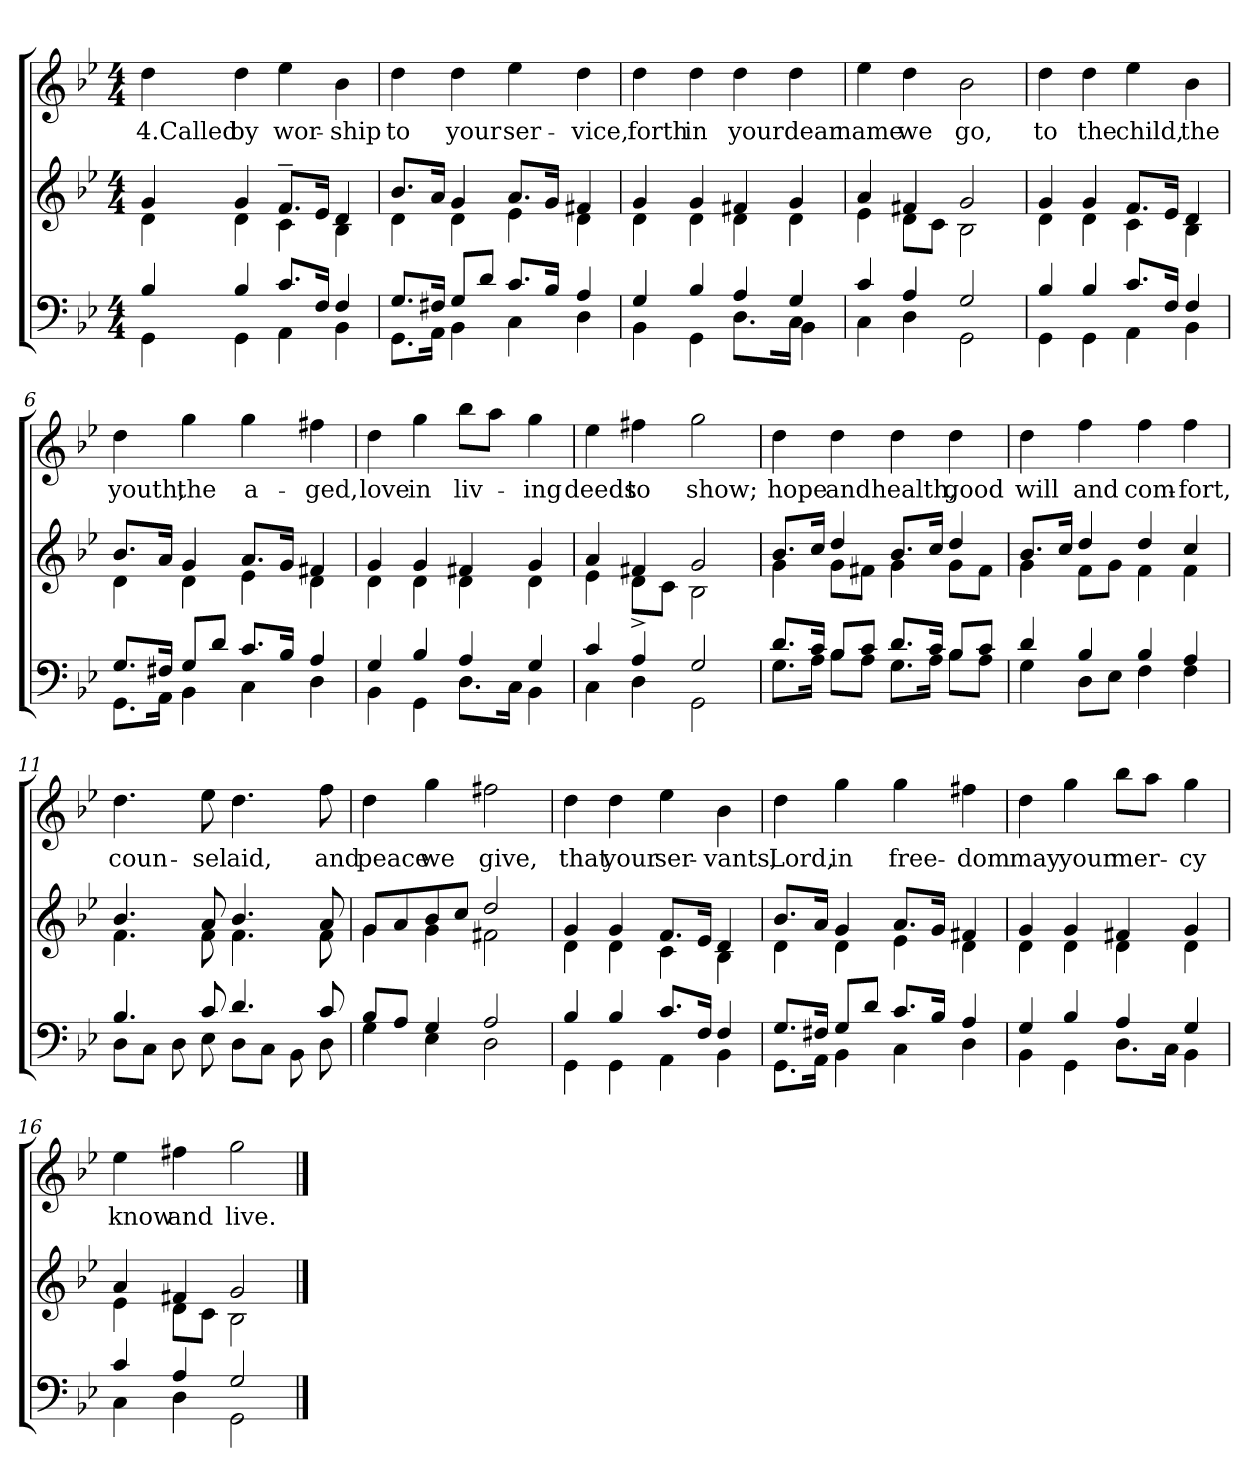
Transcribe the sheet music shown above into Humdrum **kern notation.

**kern	**kern	**kern	**text
*part2	*part2	*part1	*part1
*staff3	*staff2	*staff1	*staff1
*clefF4	*clefG2	*clefG2	*
*k[b-e-]	*k[b-e-]	*k[b-e-]	*
*B-:	*B-:	*B-:	*
*M4/4	*M4/4	*M4/4	*
=1	=1	=1	=1
*^	*^	*	*
!	!	!	!	!	!LO:LY:b
4B-/	4GG\	4g/	4d\	4dd\	4.Called
!	!	!	!	!	!LO:LY:b
4B-/	4GG\	4g/	4d\	4dd\	by
!	!	!	!	!	!LO:LY:b
8.c/L	4AA\	8.f~>/L	4c\	4ee-\	wor-
16F/Jk	.	16e-/Jk	.	.	.
!	!	!	!	!	!LO:LY:b
4F/	4BB-\	4d/	4B-\	4b-\	-ship
=2	=2	=2	=2	=2	=2
!	!	!	!	!	!LO:LY:b
8.G/L	8.GG\L	8.b-/L	4d\	4dd\	to
16F#X/Jk	16AA\Jk	16a/Jk	.	.	.
!	!	!	!	!	!LO:LY:b
8G/L	4BB-\	4g/	4d\	4dd\	your
8d/J	.	.	.	.	.
!	!	!	!	!	!LO:LY:b
8.c/L	4C\	8.a/L	4e-\	4ee-\	ser-
16B-/Jk	.	16g/Jk	.	.	.
!	!	!	!	!	!LO:LY:b
4A/	4D\	4f#X/	4d\	4dd\	-vice,
=3	=3	=3	=3	=3	=3
*	*^	*	*	*	*
!	!	!	!	!	!	!LO:LY:b
4G/	4BB-\	2.ryy	4g/	4d\	4dd\	forth
!	!	!	!	!	!	!LO:LY:b
4B-/	4GG\	.	4g/	4d\	4dd\	in
!	!	!	!	!	!	!LO:LY:b
4A/	8.D\L	.	4f#X/	4d\	4dd\	your
.	16ryy	.	.	.	.	.
!	!	!	!	!	!	!LO:LY:b
4G/	16C\Jk	4BB-\	4g/	4d\	4dd\	dear
.	8.ryy	.	.	.	.	.
*	*v	*v	*	*	*	*
=4	=4	=4	=4	=4	=4
!	!	!	!	!	!LO:LY:b
4c/	4C\	4a/	4e-\	4ee-\	name
!	!	!	!	!	!LO:LY:b
4A/	4D\	4f#X/	8d\L	4dd\	we
.	.	.	8c\J	.	.
!	!	!	!	!	!LO:LY:b
2G/	2GG\	2g/	2B-\	2b-\	go,
!!LO:LB:g=z
=5	=5	=5	=5	=5	=5
!	!	!	!	!	!LO:LY:b
4B-/	4GG\	4g/	4d\	4dd\	to
!	!	!	!	!	!LO:LY:b
4B-/	4GG\	4g/	4d\	4dd\	the
!	!	!	!	!	!LO:LY:b
8.c/L	4AA\	8.f/L	4c\	4ee-\	child,
16F/Jk	.	16e-/Jk	.	.	.
!	!	!	!	!	!LO:LY:b
4F/	4BB-\	4d/	4B-\	4b-\	the
=6	=6	=6	=6	=6	=6
!	!	!	!	!	!LO:LY:b
8.G/L	8.GG\L	8.b-/L	4d\	4dd\	youth,
16F#X/Jk	16AA\Jk	16a/Jk	.	.	.
!	!	!	!	!	!LO:LY:b
8G/L	4BB-\	4g/	4d\	4gg\	the
8d/J	.	.	.	.	.
!	!	!	!	!	!LO:LY:b
8.c/L	4C\	8.a/L	4e-\	4gg\	a-
16B-/Jk	.	16g/Jk	.	.	.
!	!	!	!	!	!LO:LY:b
4A/	4D\	4f#X/	4d\	4ff#X\	-ged,
=7	=7	=7	=7	=7	=7
!	!	!	!	!	!LO:LY:b
4G/	4BB-\	4g/	4d\	4dd\	love
!	!	!	!	!	!LO:LY:b
4B-/	4GG\	4g/	4d\	4gg\	in
!	!	!	!	!	!LO:LY:b
4A/	8.D\L	4f#X/	4d\	8bb-\L	liv-
.	.	.	.	8aa\J	.
.	16C\Jk	.	.	.	.
!	!	!	!	!	!LO:LY:b
4G/	4BB-\	4g/	4d\	4gg\	-ing
=8	=8	=8	=8	=8	=8
!	!	!	!	!	!LO:LY:b
4c/	4C\	4a/	4e-\	4ee-\	deeds
!	!	!	!	!	!LO:LY:b
4A/	4D\	4f#X/	8d^<\L	4ff#X\	to
.	.	.	8c\J	.	.
!	!	!	!	!	!LO:LY:b
2G/	2GG\	2g/	2B-\	2gg\	show;
!!LO:LB:g=z
=9	=9	=9	=9	=9	=9
!	!	!	!	!	!LO:LY:b
8.d/L	8.G\L	8.b-/L	4g\	4dd\	hope
16c/Jk	16A\Jk	16cc/Jk	.	.	.
!	!	!	!	!	!LO:LY:b
8B-/L	8B-\L	4dd/	8g\L	4dd\	and
8c/J	8A\J	.	8f#X\J	.	.
!	!	!	!	!	!LO:LY:b
8.d/L	8.G\L	8.b-/L	4g\	4dd\	health,
16c/Jk	16A\Jk	16cc/Jk	.	.	.
!	!	!	!	!	!LO:LY:b
8B-/L	8B-\L	4dd/	8g\L	4dd\	good
8c/J	8A\J	.	8f#\J	.	.
=10	=10	=10	=10	=10	=10
!	!	!	!	!	!LO:LY:b
4d/	4G\	8.b-/L	4g\	4dd\	will
.	.	16cc/Jk	.	.	.
!	!	!	!	!	!LO:LY:b
4B-/	8D\L	4dd/	8f\L	4ff\	and
.	8E-\J	.	8g\J	.	.
!	!	!	!	!	!LO:LY:b
4B-/	4F\	4dd/	4f\	4ff\	com-
!	!	!	!	!	!LO:LY:b
4A/	4F\	4cc/	4f\	4ff\	-fort,
=11	=11	=11	=11	=11	=11
!	!	!	!	!	!LO:LY:b
4.B-/	8D\L	4.b-/	4.f\	4.dd\	coun-
.	8C\J	.	.	.	.
.	8D\	.	.	.	.
!	!	!	!	!	!LO:LY:b
8c/	8E-\	8a/	8f\	8ee-\	-sel
!	!	!	!	!	!LO:LY:b
4.d/	8D\L	4.b-/	4.f\	4.dd\	aid,
.	8C\J	.	.	.	.
.	8BB-\	.	.	.	.
!	!	!	!	!	!LO:LY:b
8c/	8D\	8a/	8f\	8ff\	and
=12	=12	=12	=12	=12	=12
!	!	!	!	!	!LO:LY:b
8B-/L	4G\	8g/L	4g\	4dd\	peace
8A/J	.	8a/	.	.	.
!	!	!	!	!	!LO:LY:b
4G/	4E-\	8b-/	4g\	4gg\	we
.	.	8cc/J	.	.	.
!	!	!	!	!	!LO:LY:b
2A/	2D\	2dd/	2f#X\	2ff#X\	give,
!!LO:PB:g=z
=13	=13	=13	=13	=13	=13
!	!	!	!	!	!LO:LY:b
4B-/	4GG\	4g/	4d\	4dd\	that
!	!	!	!	!	!LO:LY:b
4B-/	4GG\	4g/	4d\	4dd\	your
!	!	!	!	!	!LO:LY:b
8.c/L	4AA\	8.f/L	4c\	4ee-\	ser-
16F/Jk	.	16e-/Jk	.	.	.
!	!	!	!	!	!LO:LY:b
4F/	4BB-\	4d/	4B-\	4b-\	-vants,
=14	=14	=14	=14	=14	=14
!	!	!	!	!	!LO:LY:b
8.G/L	8.GG\L	8.b-/L	4d\	4dd\	Lord,
16F#X/Jk	16AA\Jk	16a/Jk	.	.	.
!	!	!	!	!	!LO:LY:b
8G/L	4BB-\	4g/	4d\	4gg\	in
8d/J	.	.	.	.	.
!	!	!	!	!	!LO:LY:b
8.c/L	4C\	8.a/L	4e-\	4gg\	free-
16B-/Jk	.	16g/Jk	.	.	.
!	!	!	!	!	!LO:LY:b
4A/	4D\	4f#X/	4d\	4ff#X\	-dom
=15	=15	=15	=15	=15	=15
!	!	!	!	!	!LO:LY:b
4G/	4BB-\	4g/	4d\	4dd\	may
!	!	!	!	!	!LO:LY:b
4B-/	4GG\	4g/	4d\	4gg\	your
!	!	!	!	!	!LO:LY:b
4A/	8.D\L	4f#X/	4d\	8bb-\L	mer-
.	.	.	.	8aa\J	.
.	16C\Jk	.	.	.	.
!	!	!	!	!	!LO:LY:b
4G/	4BB-\	4g/	4d\	4gg\	-cy
=16	=16	=16	=16	=16	=16
!	!	!	!	!	!LO:LY:b
4c/	4C\	4a/	4e-\	4ee-\	know
!	!	!	!	!	!LO:LY:b
4A/	4D\	4f#X/	8d\L	4ff#X\	and
.	.	.	8c\J	.	.
!	!	!	!	!	!LO:LY:b
2G/	2GG\	2g/	2B-\	2gg\	live.
*v	*v	*	*	*	*
*	*v	*v	*	*
==	==	==	==
*-	*-	*-	*-
